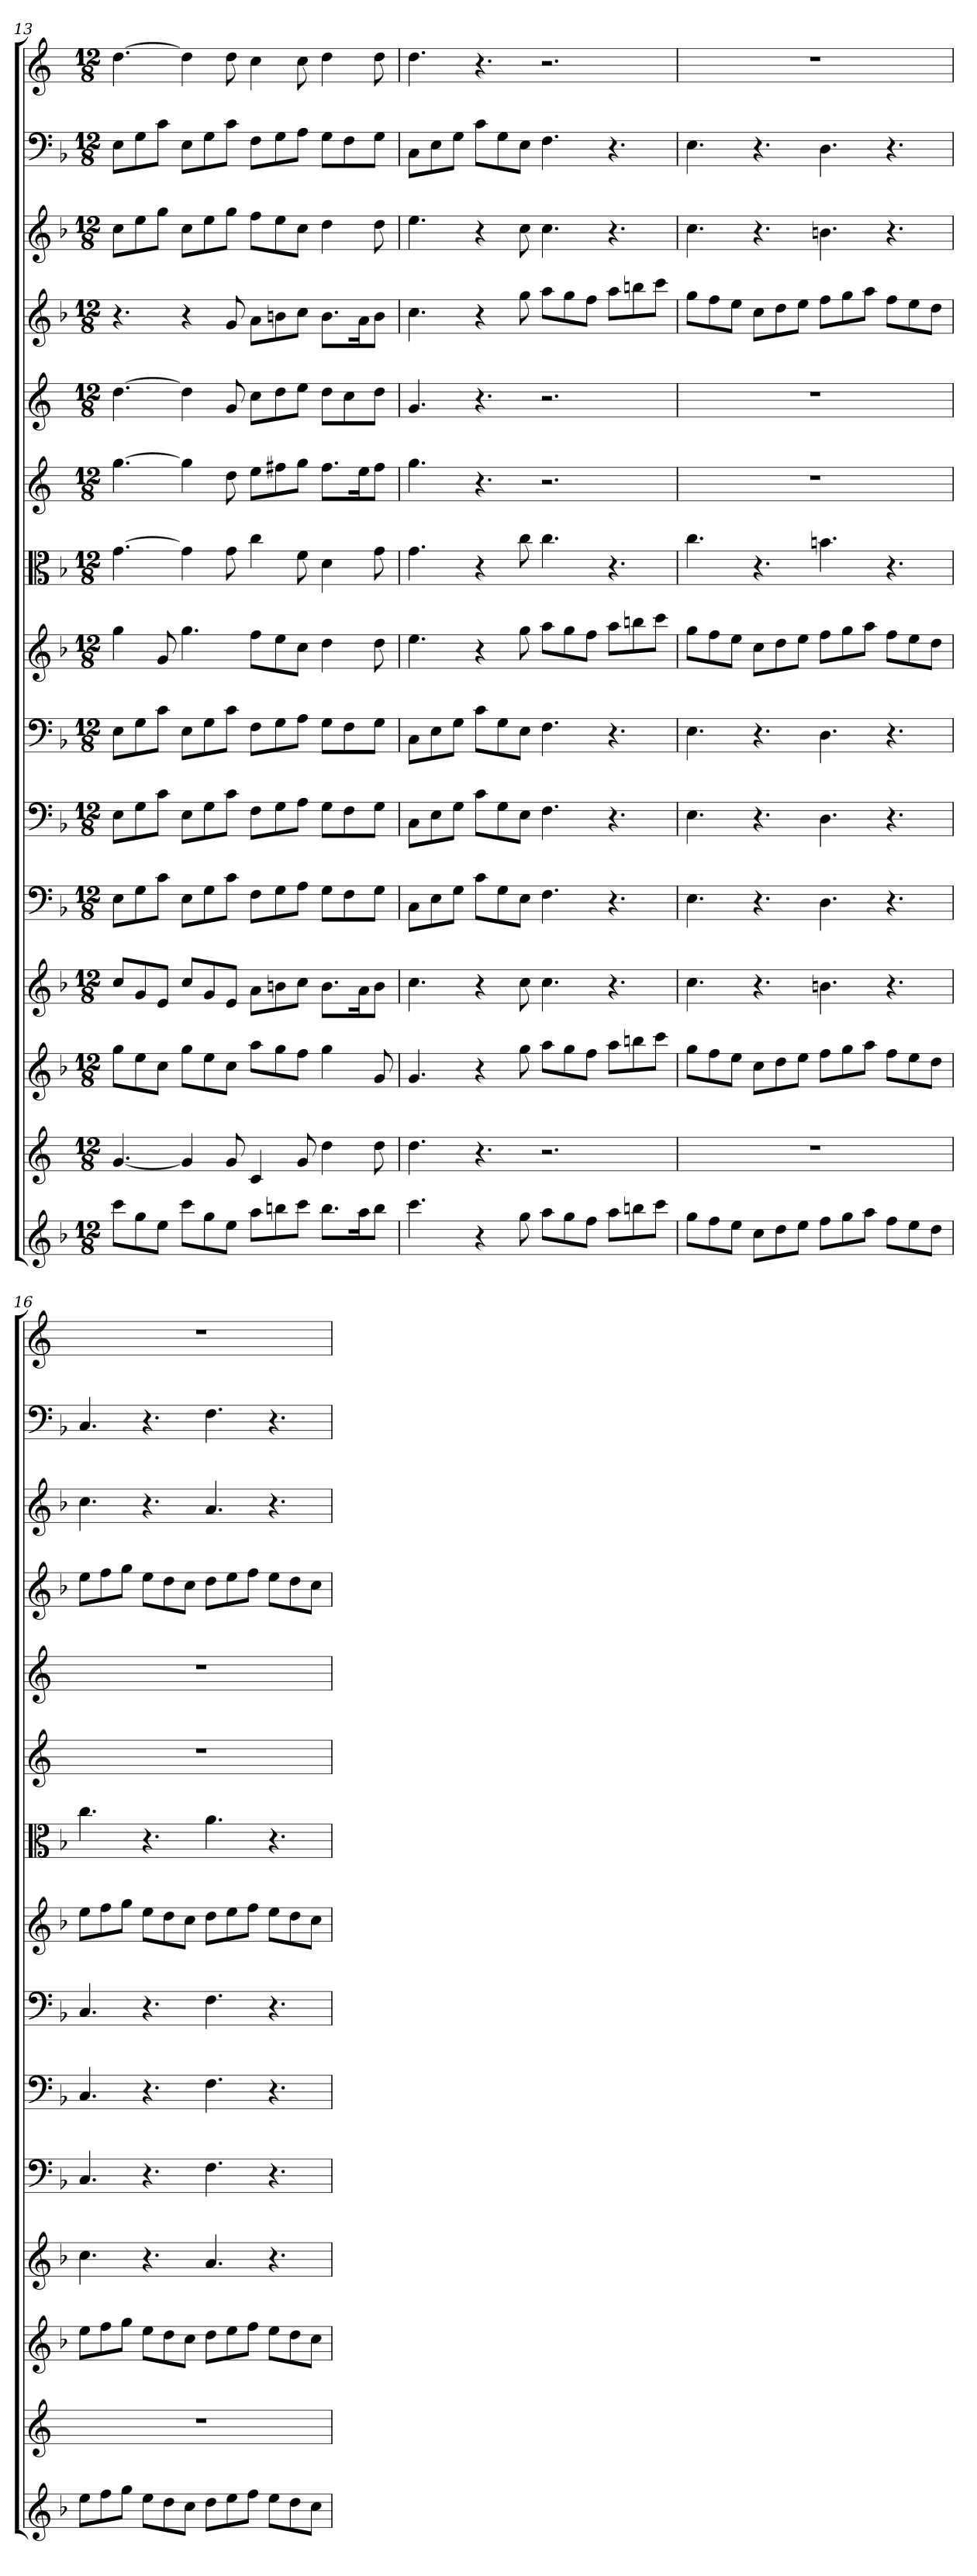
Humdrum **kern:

**kern	**kern	**kern	**kern	**kern	**kern	**kern	**kern	**kern	**kern	**kern	**kern	**kern	**kern	**kern
*part15	*part14	*part13	*part12	*part11	*part10	*part9	*part8	*part7	*part6	*part5	*part4	*part3	*part2	*part1
*staff15	*staff14	*staff13	*staff12	*staff11	*staff10	*staff9	*staff8	*staff7	*staff6	*staff5	*staff4	*staff3	*staff2	*staff1
*clefG2	*clefG2	*clefG2	*clefG2	*clefF4	*clefF4	*clefF4	*clefG2	*clefC3	*clefG2	*clefG2	*clefG2	*clefG2	*clefF4	*clefG2
*k[b-]	*k[]	*k[b-]	*k[b-]	*k[b-]	*k[b-]	*k[b-]	*k[b-]	*k[b-]	*k[]	*k[]	*k[b-]	*k[b-]	*k[b-]	*k[]
*M12/8	*M12/8	*M12/8	*M12/8	*M12/8	*M12/8	*M12/8	*M12/8	*M12/8	*M12/8	*M12/8	*M12/8	*M12/8	*M12/8	*M12/8
=13	=13	=13	=13	=13	=13	=13	=13	=13	=13	=13	=13	=13	=13	=13
8ccc\L	[4.g/	8gg\L	8cc/L	8E\L	8E\L	8E\L	4gg\	[4.g\	[4.gg\	[4.dd\	4.r	8cc\L	8E\L	[4.dd\
8gg\	.	8ee\	8g/	8G\	8G\	8G\	.	.	.	.	.	8ee\	8G\	.
8ee\J	.	8cc\J	8e/J	8c\J	8c\J	8c\J	8g/	.	.	.	.	8gg\J	8c\J	.
8ccc\L	4g/]	8gg\L	8cc/L	8E\L	8E\L	8E\L	4.gg\	4g\]	4gg\]	4dd\]	4r	8cc\L	8E\L	4dd\]
8gg\	.	8ee\	8g/	8G\	8G\	8G\	.	.	.	.	.	8ee\	8G\	.
8ee\J	8g/	8cc\J	8e/J	8c\J	8c\J	8c\J	.	8g\	8dd\	8g/	8g/	8gg\J	8c\J	8dd\
8aa\L	4c/	8aa\L	8a\L	8F\L	8F\L	8F\L	8ff\L	4cc\	8ee\L	8cc\L	8a\L	8ff\L	8F\L	4cc\
8bbn\	.	8gg\	8bn\	8G\	8G\	8G\	8ee\	.	8ff#X\	8dd\	8bn\	8ee\	8G\	.
8ccc\J	8g/	8ff\J	8cc\J	8A\J	8A\J	8A\J	8cc\J	8f\	8gg\J	8ee\J	8cc\J	8cc\J	8A\J	8cc\
8.bb\L	4dd\	4gg\	8.b\L	8G\L	8G\L	8G\L	4dd\	4d\	8.ff#\L	8dd\L	8.b\L	4dd\	8G\L	4dd\
.	.	.	.	8F\	8F\	8F\	.	.	.	8cc\	.	.	8F\	.
16aa\K	.	.	16a\K	.	.	.	.	.	16ee\K	.	16a\K	.	.	.
8bb\J	8dd\	8g/	8b\J	8G\J	8G\J	8G\J	8dd\	8g\	8ff#\J	8dd\J	8b\J	8dd\	8G\J	8dd\
=14	=14	=14	=14	=14	=14	=14	=14	=14	=14	=14	=14	=14	=14	=14
4.ccc\	4.dd\	4.g/	4.cc\	8C\L	8C\L	8C\L	4.ee\	4.g\	4.gg\	4.g/	4.cc\	4.ee\	8C\L	4.dd\
.	.	.	.	8E\	8E\	8E\	.	.	.	.	.	.	8E\	.
.	.	.	.	8G\J	8G\J	8G\J	.	.	.	.	.	.	8G\J	.
4r	4.r	4r	4r	8c\L	8c\L	8c\L	4r	4r	4.r	4.r	4r	4r	8c\L	4.r
.	.	.	.	8G\	8G\	8G\	.	.	.	.	.	.	8G\	.
8gg\	.	8gg\	8cc\	8E\J	8E\J	8E\J	8gg\	8cc\	.	.	8gg\	8cc\	8E\J	.
8aa\L	2.r	8aa\L	4.cc\	4.F\	4.F\	4.F\	8aa\L	4.cc\	2.r	2.r	8aa\L	4.cc\	4.F\	2.r
8gg\	.	8gg\	.	.	.	.	8gg\	.	.	.	8gg\	.	.	.
8ff\J	.	8ff\J	.	.	.	.	8ff\J	.	.	.	8ff\J	.	.	.
8aa\L	.	8aa\L	4.r	4.r	4.r	4.r	8aa\L	4.r	.	.	8aa\L	4.r	4.r	.
8bbn\	.	8bbn\	.	.	.	.	8bbn\	.	.	.	8bbn\	.	.	.
8ccc\J	.	8ccc\J	.	.	.	.	8ccc\J	.	.	.	8ccc\J	.	.	.
=15	=15	=15	=15	=15	=15	=15	=15	=15	=15	=15	=15	=15	=15	=15
8gg\L	1.r	8gg\L	4.cc\	4.E\	4.E\	4.E\	8gg\L	4.cc\	1.r	1.r	8gg\L	4.cc\	4.E\	1.r
8ff\	.	8ff\	.	.	.	.	8ff\	.	.	.	8ff\	.	.	.
8ee\J	.	8ee\J	.	.	.	.	8ee\J	.	.	.	8ee\J	.	.	.
8cc\L	.	8cc\L	4.r	4.r	4.r	4.r	8cc\L	4.r	.	.	8cc\L	4.r	4.r	.
8dd\	.	8dd\	.	.	.	.	8dd\	.	.	.	8dd\	.	.	.
8ee\J	.	8ee\J	.	.	.	.	8ee\J	.	.	.	8ee\J	.	.	.
8ff\L	.	8ff\L	4.bn\	4.D\	4.D\	4.D\	8ff\L	4.bn\	.	.	8ff\L	4.bn\	4.D\	.
8gg\	.	8gg\	.	.	.	.	8gg\	.	.	.	8gg\	.	.	.
8aa\J	.	8aa\J	.	.	.	.	8aa\J	.	.	.	8aa\J	.	.	.
8ff\L	.	8ff\L	4.r	4.r	4.r	4.r	8ff\L	4.r	.	.	8ff\L	4.r	4.r	.
8ee\	.	8ee\	.	.	.	.	8ee\	.	.	.	8ee\	.	.	.
8dd\J	.	8dd\J	.	.	.	.	8dd\J	.	.	.	8dd\J	.	.	.
=16	=16	=16	=16	=16	=16	=16	=16	=16	=16	=16	=16	=16	=16	=16
8ee\L	1.r	8ee\L	4.cc\	4.C/	4.C/	4.C/	8ee\L	4.cc\	1.r	1.r	8ee\L	4.cc\	4.C/	1.r
8ff\	.	8ff\	.	.	.	.	8ff\	.	.	.	8ff\	.	.	.
8gg\J	.	8gg\J	.	.	.	.	8gg\J	.	.	.	8gg\J	.	.	.
8ee\L	.	8ee\L	4.r	4.r	4.r	4.r	8ee\L	4.r	.	.	8ee\L	4.r	4.r	.
8dd\	.	8dd\	.	.	.	.	8dd\	.	.	.	8dd\	.	.	.
8cc\J	.	8cc\J	.	.	.	.	8cc\J	.	.	.	8cc\J	.	.	.
8dd\L	.	8dd\L	4.a/	4.F\	4.F\	4.F\	8dd\L	4.a\	.	.	8dd\L	4.a/	4.F\	.
8ee\	.	8ee\	.	.	.	.	8ee\	.	.	.	8ee\	.	.	.
8ff\J	.	8ff\J	.	.	.	.	8ff\J	.	.	.	8ff\J	.	.	.
8ee\L	.	8ee\L	4.r	4.r	4.r	4.r	8ee\L	4.r	.	.	8ee\L	4.r	4.r	.
8dd\	.	8dd\	.	.	.	.	8dd\	.	.	.	8dd\	.	.	.
8cc\J	.	8cc\J	.	.	.	.	8cc\J	.	.	.	8cc\J	.	.	.
=	=	=	=	=	=	=	=	=	=	=	=	=	=	=
*-	*-	*-	*-	*-	*-	*-	*-	*-	*-	*-	*-	*-	*-	*-
